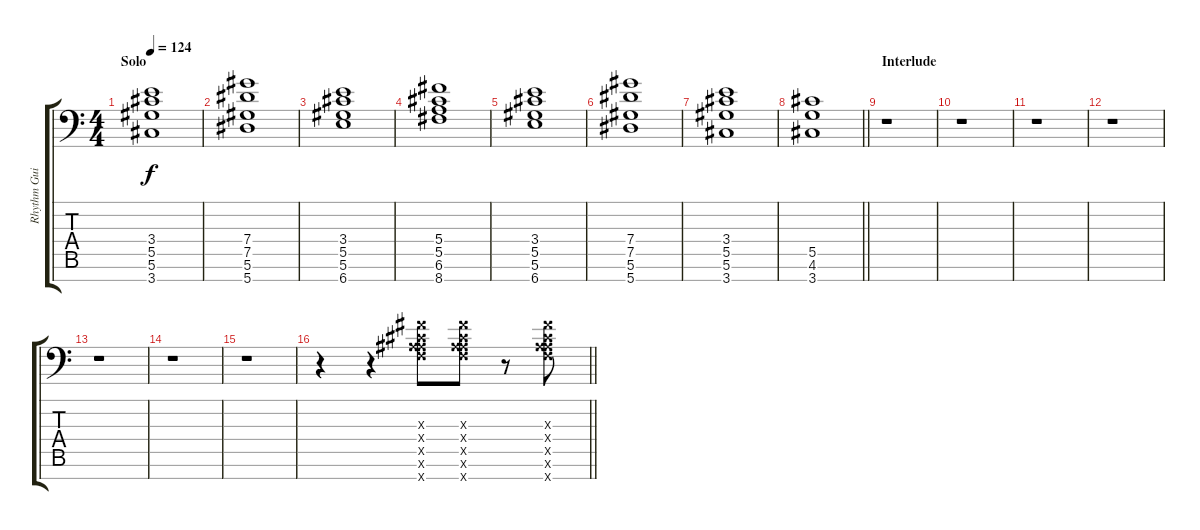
\track ("Rhythm Guitar (right)" "Rhythm Gui") {instrument distortionguitar}
\staff {score tabs}
\tuning (Eb4 Bb3 Gb3 Db3 Ab2 Eb2 Bb1) {hide}
\ts (4 4)
\section ("" "Solo")
\tempo 124
\clef f4
\ks c
(3.4 5.5 5.6 3.7).1{dy f} |
(7.4 7.5 5.6 5.7).1 |
(3.4 5.5 5.6 6.7).1 |
(5.4 5.5 6.6 8.7).1 |
(3.4 5.5 5.6 6.7).1 |
(7.4 7.5 5.6 5.7).1 |
(3.4 5.5 5.6 3.7).1 |
\barLineRight lightlight
(5.5 4.6 3.7).1 |
\section ("" "Interlude")
r.1 |
r.1 |
r.1 |
r.1 |
r.1 |
r.1 |
r.1 |
\barLineRight lightlight
r.4 r.4 (0.3{x} 0.4{x} 2.5{x} 2.6{x} 12.7{x}).8 (0.3{x} 0.4{x} 2.5{x} 2.6{x} 12.7{x}).8 r.8 (0.3{x} 0.4{x} 2.5{x} 2.6{x} 12.7{x}).8
